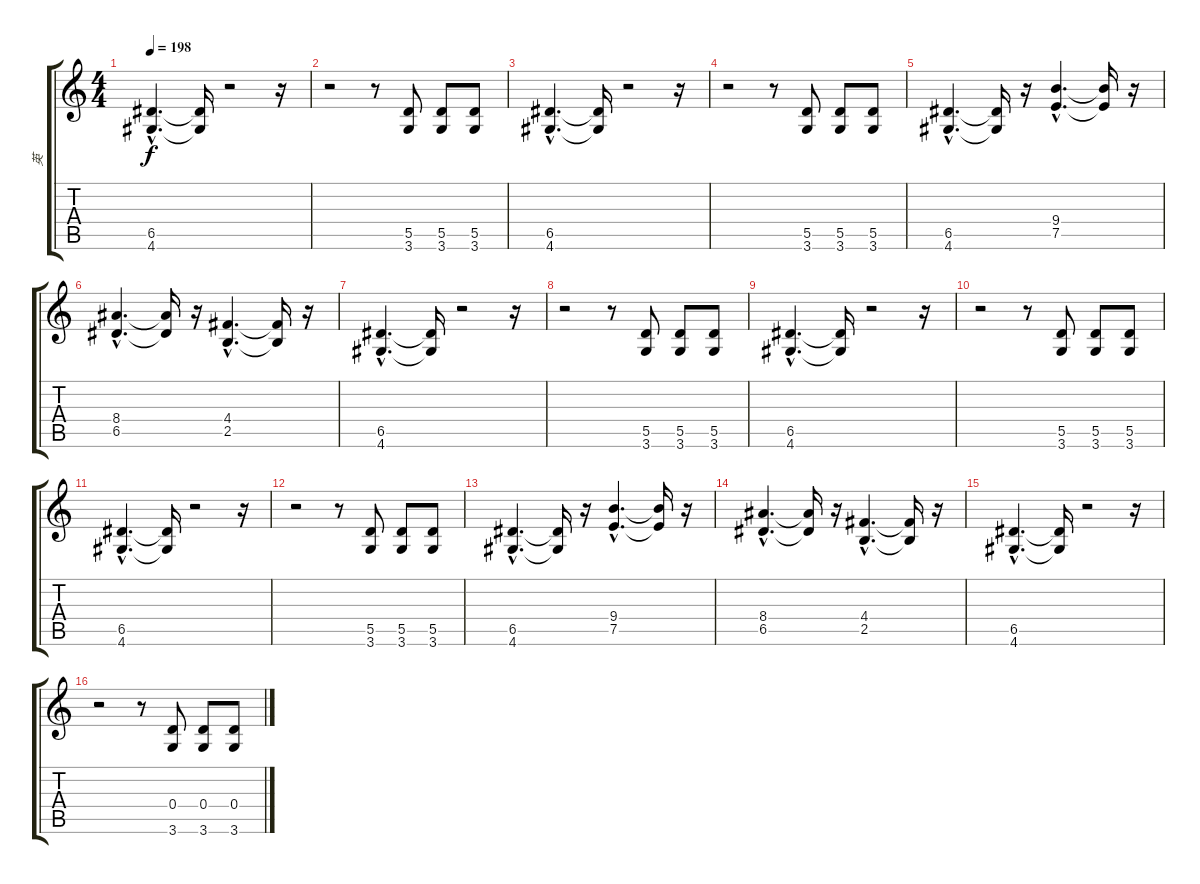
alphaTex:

\track ("英" "英") {instrument distortionguitar}
\staff {score tabs}
\tuning (E4 B3 G3 D3 A2 E2) {hide}
\ts (4 4)
\tempo 198
\clef g2
\ks c
(6.5{hac} 4.6{hac}).4{d dy f} (6.5{t} 4.6{t}).16 r.2 r.16 |
r.2 r.8 (5.5 3.6).8 (5.5 3.6).8 (5.5 3.6).8 |
(6.5{hac} 4.6{hac}).4{d} (6.5{t} 4.6{t}).16 r.2 r.16 |
r.2 r.8 (5.5 3.6).8 (5.5 3.6).8 (5.5 3.6).8 |
(6.5{hac} 4.6{hac}).4{d} (6.5{t} 4.6{t}).16 r.16 (9.4{hac} 7.5{hac}).4{d} (9.4{t} 7.5{t}).16 r.16 |
(8.4{hac} 6.5{hac}).4{d} (8.4{t} 6.5{t}).16 r.16 (4.4{hac} 2.5{hac}).4{d} (4.4{t} 2.5{t}).16 r.16 |
(6.5{hac} 4.6{hac}).4{d} (6.5{t} 4.6{t}).16 r.2 r.16 |
r.2 r.8 (5.5 3.6).8 (5.5 3.6).8 (5.5 3.6).8 |
(6.5{hac} 4.6{hac}).4{d} (6.5{t} 4.6{t}).16 r.2 r.16 |
r.2 r.8 (5.5 3.6).8 (5.5 3.6).8 (5.5 3.6).8 |
(6.5{hac} 4.6{hac}).4{d} (6.5{t} 4.6{t}).16 r.2 r.16 |
r.2 r.8 (5.5 3.6).8 (5.5 3.6).8 (5.5 3.6).8 |
(6.5{hac} 4.6{hac}).4{d} (6.5{t} 4.6{t}).16 r.16 (9.4{hac} 7.5{hac}).4{d} (9.4{t} 7.5{t}).16 r.16 |
(8.4{hac} 6.5{hac}).4{d} (8.4{t} 6.5{t}).16 r.16 (4.4{hac} 2.5{hac}).4{d} (4.4{t} 2.5{t}).16 r.16 |
(6.5{hac} 4.6{hac}).4{d} (6.5{t} 4.6{t}).16 r.2 r.16 |
r.2 r.8 (0.4 3.6).8 (0.4 3.6).8 (0.4 3.6).8
